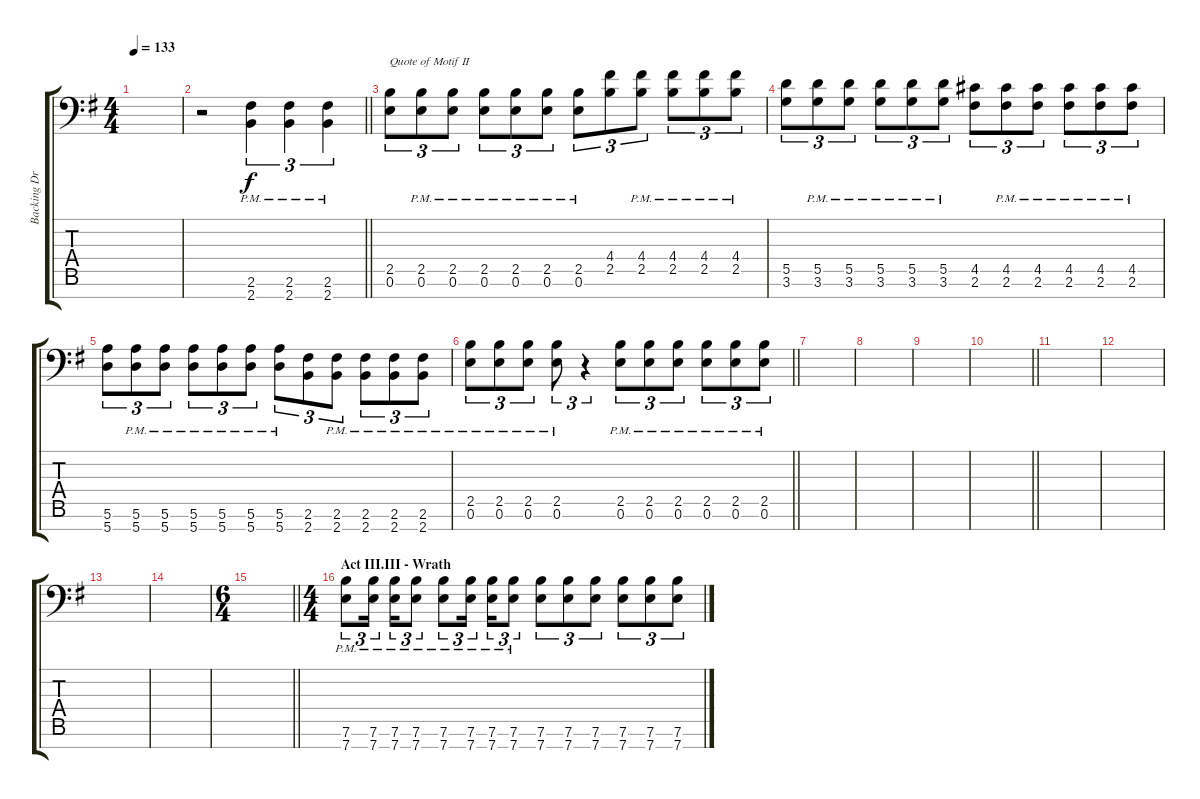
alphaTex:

\track ("Backing Dropped A" "Backing Dr") {instrument distortionguitar}
\staff {score tabs}
\tuning (E4 B3 G3 D3 A2 E2 A1) {hide}
\ts (4 4)
\tempo 133
\clef f4
\ks eminor
|
\barLineRight lightlight
r.2 (2.6{pm} 2.7{pm}).4{tu (3 2)} (2.6{pm} 2.7{pm}).4{tu (3 2)} (2.6{pm} 2.7{pm}).4{tu (3 2)} |
(2.5 0.6).8{tu (3 2) txt "Quote of Motif II"} (2.5{pm} 0.6{pm}).8{tu (3 2)} (2.5{pm} 0.6{pm}).8{tu (3 2)} (2.5{pm} 0.6{pm}).8{tu (3 2)} (2.5{pm} 0.6{pm}).8{tu (3 2)} (2.5{pm} 0.6{pm}).8{tu (3 2)} (2.5{pm} 0.6{pm}).8{tu (3 2)} (4.4 2.5).8{tu (3 2)} (4.4{pm} 2.5{pm}).8{tu (3 2)} (4.4{pm} 2.5{pm}).8{tu (3 2)} (4.4{pm} 2.5{pm}).8{tu (3 2)} (4.4{pm} 2.5{pm}).8{tu (3 2)} |
(5.5 3.6).8{tu (3 2)} (5.5{pm} 3.6{pm}).8{tu (3 2)} (5.5{pm} 3.6{pm}).8{tu (3 2)} (5.5{pm} 3.6{pm}).8{tu (3 2)} (5.5{pm} 3.6{pm}).8{tu (3 2)} (5.5{pm} 3.6{pm}).8{tu (3 2)} (4.5 2.6).8{tu (3 2)} (4.5{pm} 2.6{pm}).8{tu (3 2)} (4.5{pm} 2.6{pm}).8{tu (3 2)} (4.5{pm} 2.6{pm}).8{tu (3 2)} (4.5{pm} 2.6{pm}).8{tu (3 2)} (4.5{pm} 2.6{pm}).8{tu (3 2)} |
(5.6 5.7).8{tu (3 2)} (5.6{pm} 5.7{pm}).8{tu (3 2)} (5.6{pm} 5.7{pm}).8{tu (3 2)} (5.6{pm} 5.7{pm}).8{tu (3 2)} (5.6{pm} 5.7{pm}).8{tu (3 2)} (5.6{pm} 5.7{pm}).8{tu (3 2)} (5.6{pm} 5.7{pm}).8{tu (3 2)} (2.6 2.7).8{tu (3 2)} (2.6{pm} 2.7{pm}).8{tu (3 2)} (2.6{pm} 2.7{pm}).8{tu (3 2)} (2.6{pm} 2.7{pm}).8{tu (3 2)} (2.6{pm} 2.7{pm}).8{tu (3 2)} |
\barLineRight lightlight
(2.5{pm} 0.6{pm}).8{tu (3 2)} (2.5{pm} 0.6{pm}).8{tu (3 2)} (2.5{pm} 0.6{pm}).8{tu (3 2)} (2.5{pm} 0.6{pm}).8{tu (3 2)} r.4{tu (3 2)} (2.5{pm} 0.6{pm}).8{tu (3 2)} (2.5{pm} 0.6{pm}).8{tu (3 2)} (2.5{pm} 0.6{pm}).8{tu (3 2)} (2.5{pm} 0.6{pm}).8{tu (3 2)} (2.5{pm} 0.6{pm}).8{tu (3 2)} (2.5{pm} 0.6{pm}).8{tu (3 2)} |
\section ("" "")
|
|
|
\barLineRight lightlight
|
|
|
|
|
\ts (6 4)
\barLineRight lightlight
|
\ts (4 4)
\section ("" "Act III.III - Wrath")
(7.6{pm} 7.7{pm}).8{tu (3 2)} (7.6{pm} 7.7{pm}).16{tu (3 2) beam splitsecondary} (7.6{pm} 7.7{pm}).16{tu (3 2)} (7.6{pm} 7.7{pm}).8{tu (3 2)} (7.6{pm} 7.7{pm}).8{tu (3 2)} (7.6{pm} 7.7{pm}).16{tu (3 2) beam splitsecondary} (7.6{pm} 7.7{pm}).16{tu (3 2)} (7.6{pm} 7.7{pm}).8{tu (3 2)} (7.6 7.7).8{tu (3 2)} (7.6 7.7).8{tu (3 2)} (7.6 7.7).8{tu (3 2)} (7.6 7.7).8{tu (3 2)} (7.6 7.7).8{tu (3 2)} (7.6 7.7).8{tu (3 2)}
